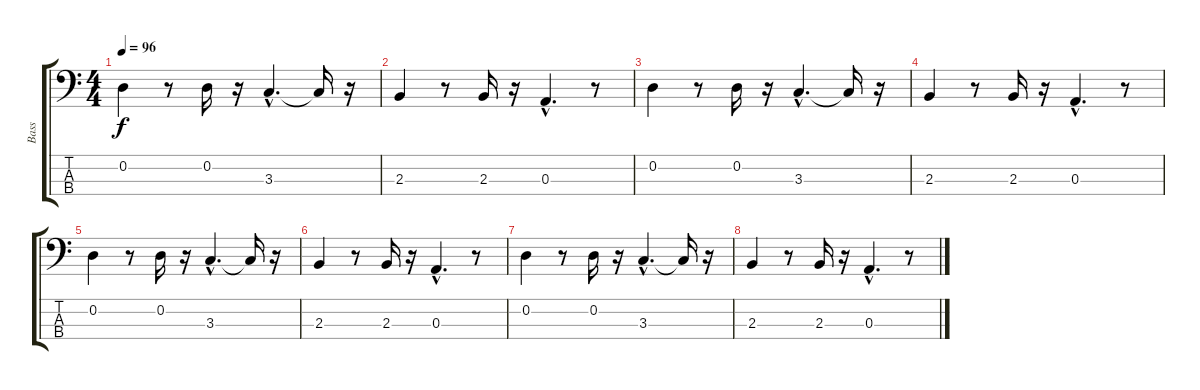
\track ("Bass" "Bass") {instrument electricbasspick}
\staff {score tabs}
\tuning (G2 D2 A1 E1) {hide}
\ts (4 4)
\tempo 96
\clef f4
\ks c
0.2.4{dy f} r.8 0.2.16 r.16 3.3{hac}.4{d} 3.3{t}.16 r.16 |
2.3.4 r.8 2.3.16 r.16 0.3{hac}.4{d} r.8 |
0.2.4 r.8 0.2.16 r.16 3.3{hac}.4{d} 3.3{t}.16 r.16 |
2.3.4 r.8 2.3.16 r.16 0.3{hac}.4{d} r.8 |
0.2.4 r.8 0.2.16 r.16 3.3{hac}.4{d} 3.3{t}.16 r.16 |
2.3.4 r.8 2.3.16 r.16 0.3{hac}.4{d} r.8 |
0.2.4 r.8 0.2.16 r.16 3.3{hac}.4{d} 3.3{t}.16 r.16 |
2.3.4 r.8 2.3.16 r.16 0.3{hac}.4{d} r.8
